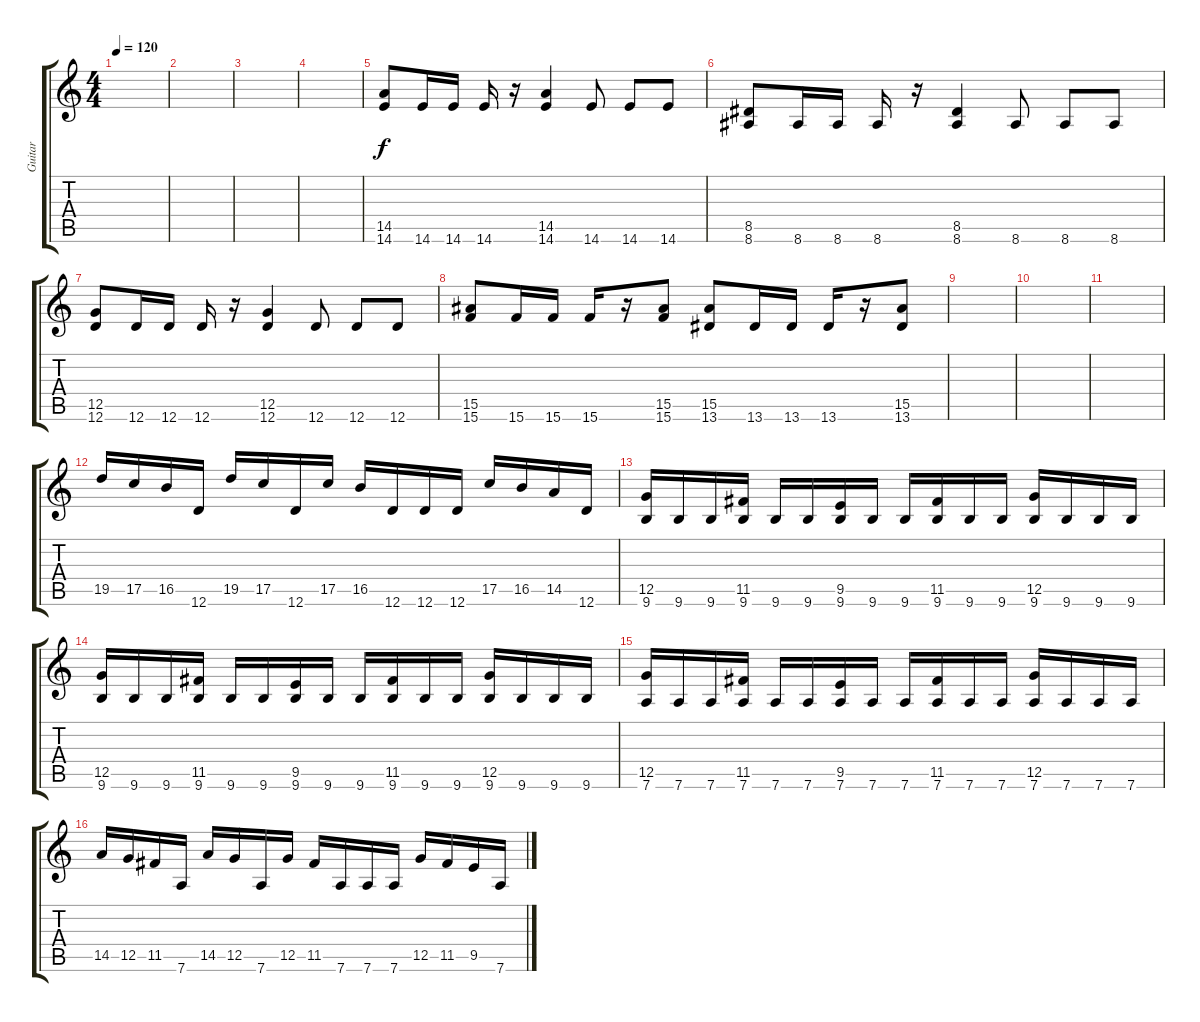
\track ("Guitar" "Guitar") {instrument distortionguitar}
\staff {score tabs}
\tuning (D4 A3 F3 C3 G2 D2) {hide}
\ts (4 4)
\tempo 120
\clef g2
\ks c
|
|
|
|
(14.5 14.6).8{balance 15} 14.6.16 14.6.16 14.6.16 r.16 (14.5 14.6).4 14.6.8 14.6.8 14.6.8 |
(8.5 8.6).8 8.6.16 8.6.16 8.6.16 r.16 (8.5 8.6).4 8.6.8 8.6.8 8.6.8 |
(12.5 12.6).8 12.6.16 12.6.16 12.6.16 r.16 (12.5 12.6).4 12.6.8 12.6.8 12.6.8 |
(15.5 15.6).8 15.6.16 15.6.16 15.6.16 r.16 (15.5 15.6).8 (15.5 13.6).8 13.6.16 13.6.16 13.6.16 r.16 (15.5 13.6).8 |
|
|
|
19.5.16 17.5.16 16.5.16 12.6.16 19.5.16 17.5.16 12.6.16 17.5.16 16.5.16 12.6.16 12.6.16 12.6.16 17.5.16 16.5.16 14.5.16 12.6.16 |
(12.5 9.6).16{balance 13} 9.6.16 9.6.16 (11.5 9.6).16 9.6.16 9.6.16 (9.5 9.6).16 9.6.16 9.6.16 (11.5 9.6).16 9.6.16 9.6.16 (12.5 9.6).16 9.6.16 9.6.16 9.6.16 |
(12.5 9.6).16 9.6.16 9.6.16 (11.5 9.6).16 9.6.16 9.6.16 (9.5 9.6).16 9.6.16 9.6.16 (11.5 9.6).16 9.6.16 9.6.16 (12.5 9.6).16 9.6.16 9.6.16 9.6.16 |
(12.5 7.6).16 7.6.16 7.6.16 (11.5 7.6).16 7.6.16 7.6.16 (9.5 7.6).16 7.6.16 7.6.16 (11.5 7.6).16 7.6.16 7.6.16 (12.5 7.6).16 7.6.16 7.6.16 7.6.16 |
14.5.16 12.5.16 11.5.16 7.6.16 14.5.16 12.5.16 7.6.16 12.5.16 11.5.16 7.6.16 7.6.16 7.6.16 12.5.16 11.5.16 9.5.16 7.6.16
